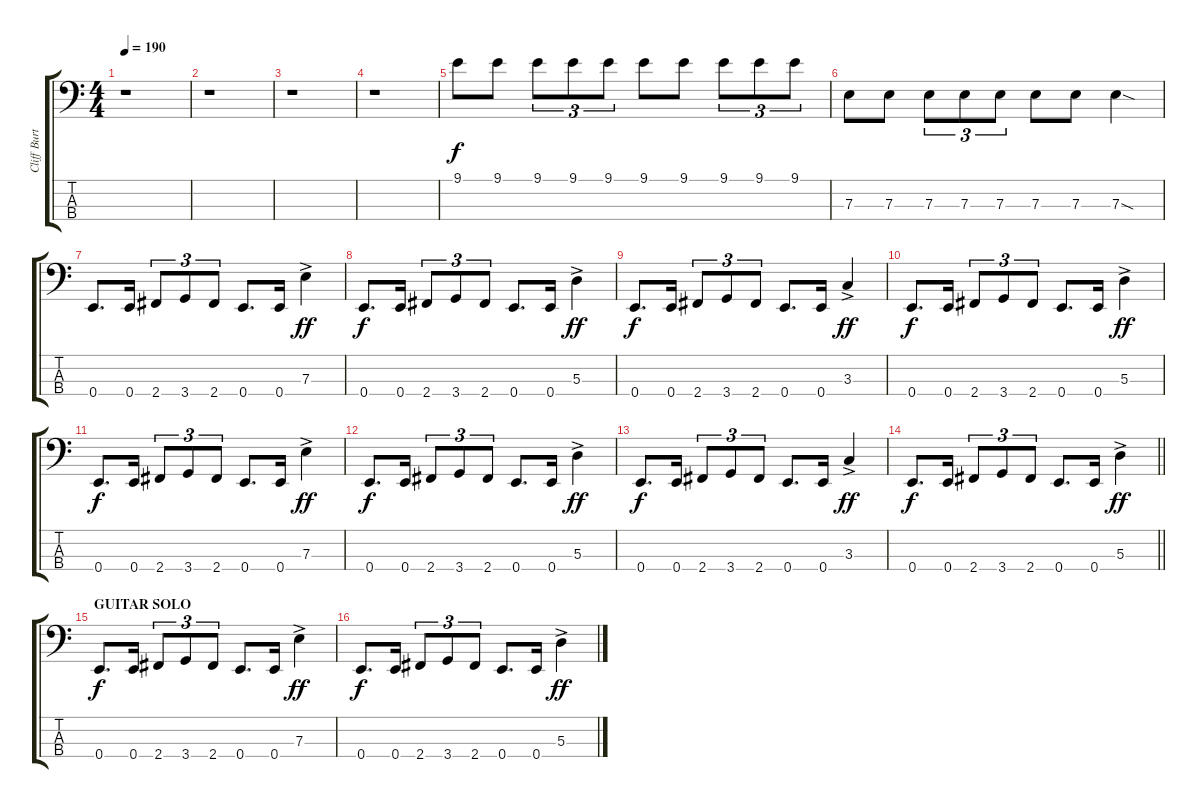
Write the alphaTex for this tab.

\track ("Cliff Burton - bass guitar" "Cliff Burt") {instrument electricbassfinger}
\staff {score tabs}
\tuning (G2 D2 A1 E1) {hide}
\ts (4 4)
\tempo 190
\clef f4
\ks c
r.1{dy f} |
r.1 |
r.1 |
r.1 |
9.1.8 9.1.8 9.1.8{tu (3 2)} 9.1.8{tu (3 2)} 9.1.8{tu (3 2)} 9.1.8 9.1.8 9.1.8{tu (3 2)} 9.1.8{tu (3 2)} 9.1.8{tu (3 2)} |
7.3.8 7.3.8 7.3.8{tu (3 2)} 7.3.8{tu (3 2)} 7.3.8{tu (3 2)} 7.3.8 7.3.8 7.3{sod}.4 |
0.4.8{d} 0.4.16 2.4.8{tu (3 2)} 3.4.8{tu (3 2)} 2.4.8{tu (3 2)} 0.4.8{d} 0.4.16 7.3{ac}.4{dy ff} |
0.4.8{d dy f} 0.4.16 2.4.8{tu (3 2)} 3.4.8{tu (3 2)} 2.4.8{tu (3 2)} 0.4.8{d} 0.4.16 5.3{ac}.4{dy ff} |
0.4.8{d dy f} 0.4.16 2.4.8{tu (3 2)} 3.4.8{tu (3 2)} 2.4.8{tu (3 2)} 0.4.8{d} 0.4.16 3.3{ac}.4{dy ff} |
0.4.8{d dy f} 0.4.16 2.4.8{tu (3 2)} 3.4.8{tu (3 2)} 2.4.8{tu (3 2)} 0.4.8{d} 0.4.16 5.3{ac}.4{dy ff} |
0.4.8{d dy f} 0.4.16 2.4.8{tu (3 2)} 3.4.8{tu (3 2)} 2.4.8{tu (3 2)} 0.4.8{d} 0.4.16 7.3{ac}.4{dy ff} |
0.4.8{d dy f} 0.4.16 2.4.8{tu (3 2)} 3.4.8{tu (3 2)} 2.4.8{tu (3 2)} 0.4.8{d} 0.4.16 5.3{ac}.4{dy ff} |
0.4.8{d dy f} 0.4.16 2.4.8{tu (3 2)} 3.4.8{tu (3 2)} 2.4.8{tu (3 2)} 0.4.8{d} 0.4.16 3.3{ac}.4{dy ff} |
\barLineRight lightlight
0.4.8{d dy f} 0.4.16 2.4.8{tu (3 2)} 3.4.8{tu (3 2)} 2.4.8{tu (3 2)} 0.4.8{d} 0.4.16 5.3{ac}.4{dy ff} |
\section ("" "GUITAR SOLO")
0.4.8{d dy f} 0.4.16 2.4.8{tu (3 2)} 3.4.8{tu (3 2)} 2.4.8{tu (3 2)} 0.4.8{d} 0.4.16 7.3{ac}.4{dy ff} |
0.4.8{d dy f} 0.4.16 2.4.8{tu (3 2)} 3.4.8{tu (3 2)} 2.4.8{tu (3 2)} 0.4.8{d} 0.4.16 5.3{ac}.4{dy ff}
